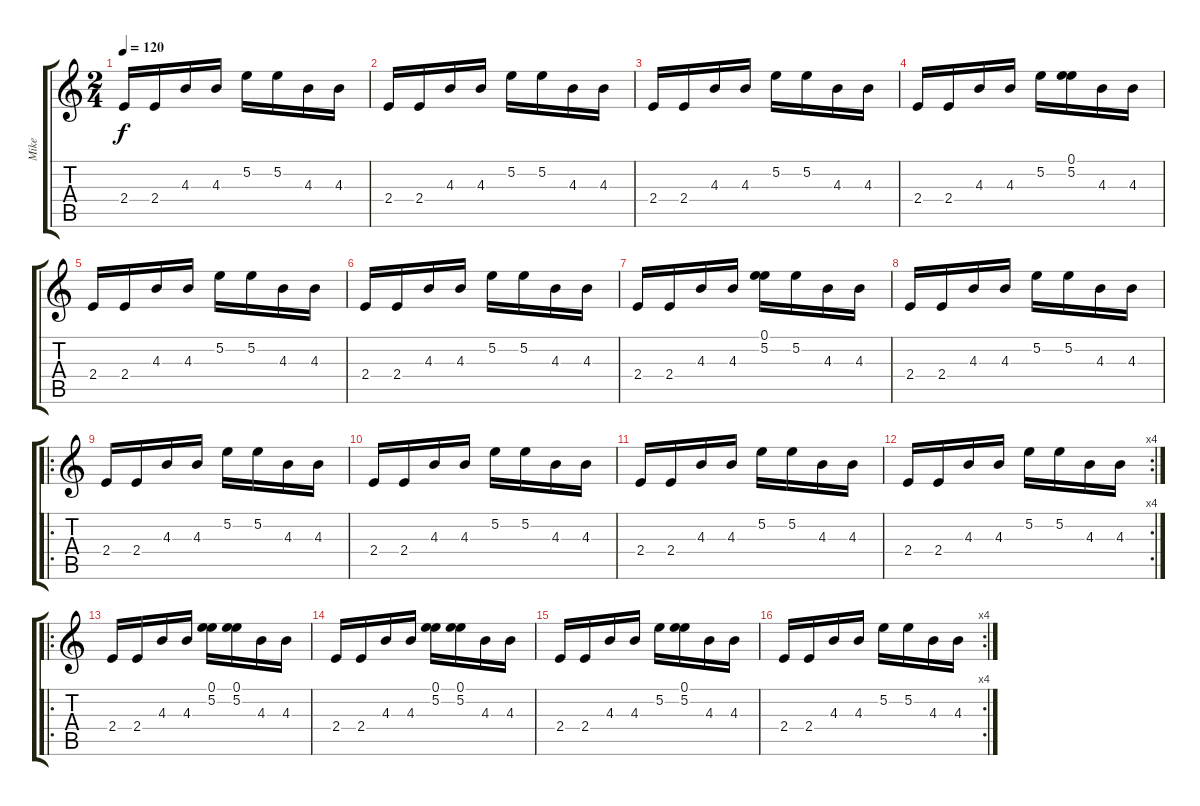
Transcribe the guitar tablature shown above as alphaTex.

\track ("Mike" "Mike") {instrument distortionguitar}
\staff {score tabs}
\tuning (E4 B3 G3 D3 A2 E2) {hide}
\ts (2 4)
\tempo 120
\clef g2
\ks c
2.4.16{dy f instrument distortionguitar} 2.4.16 4.3.16 4.3.16 5.2.16 5.2.16 4.3.16 4.3.16 |
2.4.16 2.4.16 4.3.16 4.3.16 5.2.16 5.2.16 4.3.16 4.3.16 |
2.4.16 2.4.16 4.3.16 4.3.16 5.2.16 5.2.16 4.3.16 4.3.16 |
2.4.16 2.4.16 4.3.16 4.3.16 5.2.16 (0.1 5.2).16 4.3.16 4.3.16 |
2.4.16 2.4.16 4.3.16 4.3.16 5.2.16 5.2.16 4.3.16 4.3.16 |
2.4.16 2.4.16 4.3.16 4.3.16 5.2.16 5.2.16 4.3.16 4.3.16 |
2.4.16 2.4.16 4.3.16 4.3.16 (0.1 5.2).16 5.2.16 4.3.16 4.3.16 |
2.4.16 2.4.16 4.3.16 4.3.16 5.2.16 5.2.16 4.3.16 4.3.16 |
\ro
2.4.16 2.4.16 4.3.16 4.3.16 5.2.16 5.2.16 4.3.16 4.3.16 |
2.4.16 2.4.16 4.3.16 4.3.16 5.2.16 5.2.16 4.3.16 4.3.16 |
2.4.16 2.4.16 4.3.16 4.3.16 5.2.16 5.2.16 4.3.16 4.3.16 |
\rc 4
2.4.16 2.4.16 4.3.16 4.3.16 5.2.16 5.2.16 4.3.16 4.3.16 |
\ro
2.4.16 2.4.16 4.3.16 4.3.16 (0.1 5.2).16 (0.1 5.2).16 4.3.16 4.3.16 |
2.4.16 2.4.16 4.3.16 4.3.16 (0.1 5.2).16 (0.1 5.2).16 4.3.16 4.3.16 |
2.4.16 2.4.16 4.3.16 4.3.16 5.2.16 (0.1 5.2).16 4.3.16 4.3.16 |
\rc 4
2.4.16 2.4.16 4.3.16 4.3.16 5.2.16 5.2.16 4.3.16 4.3.16
